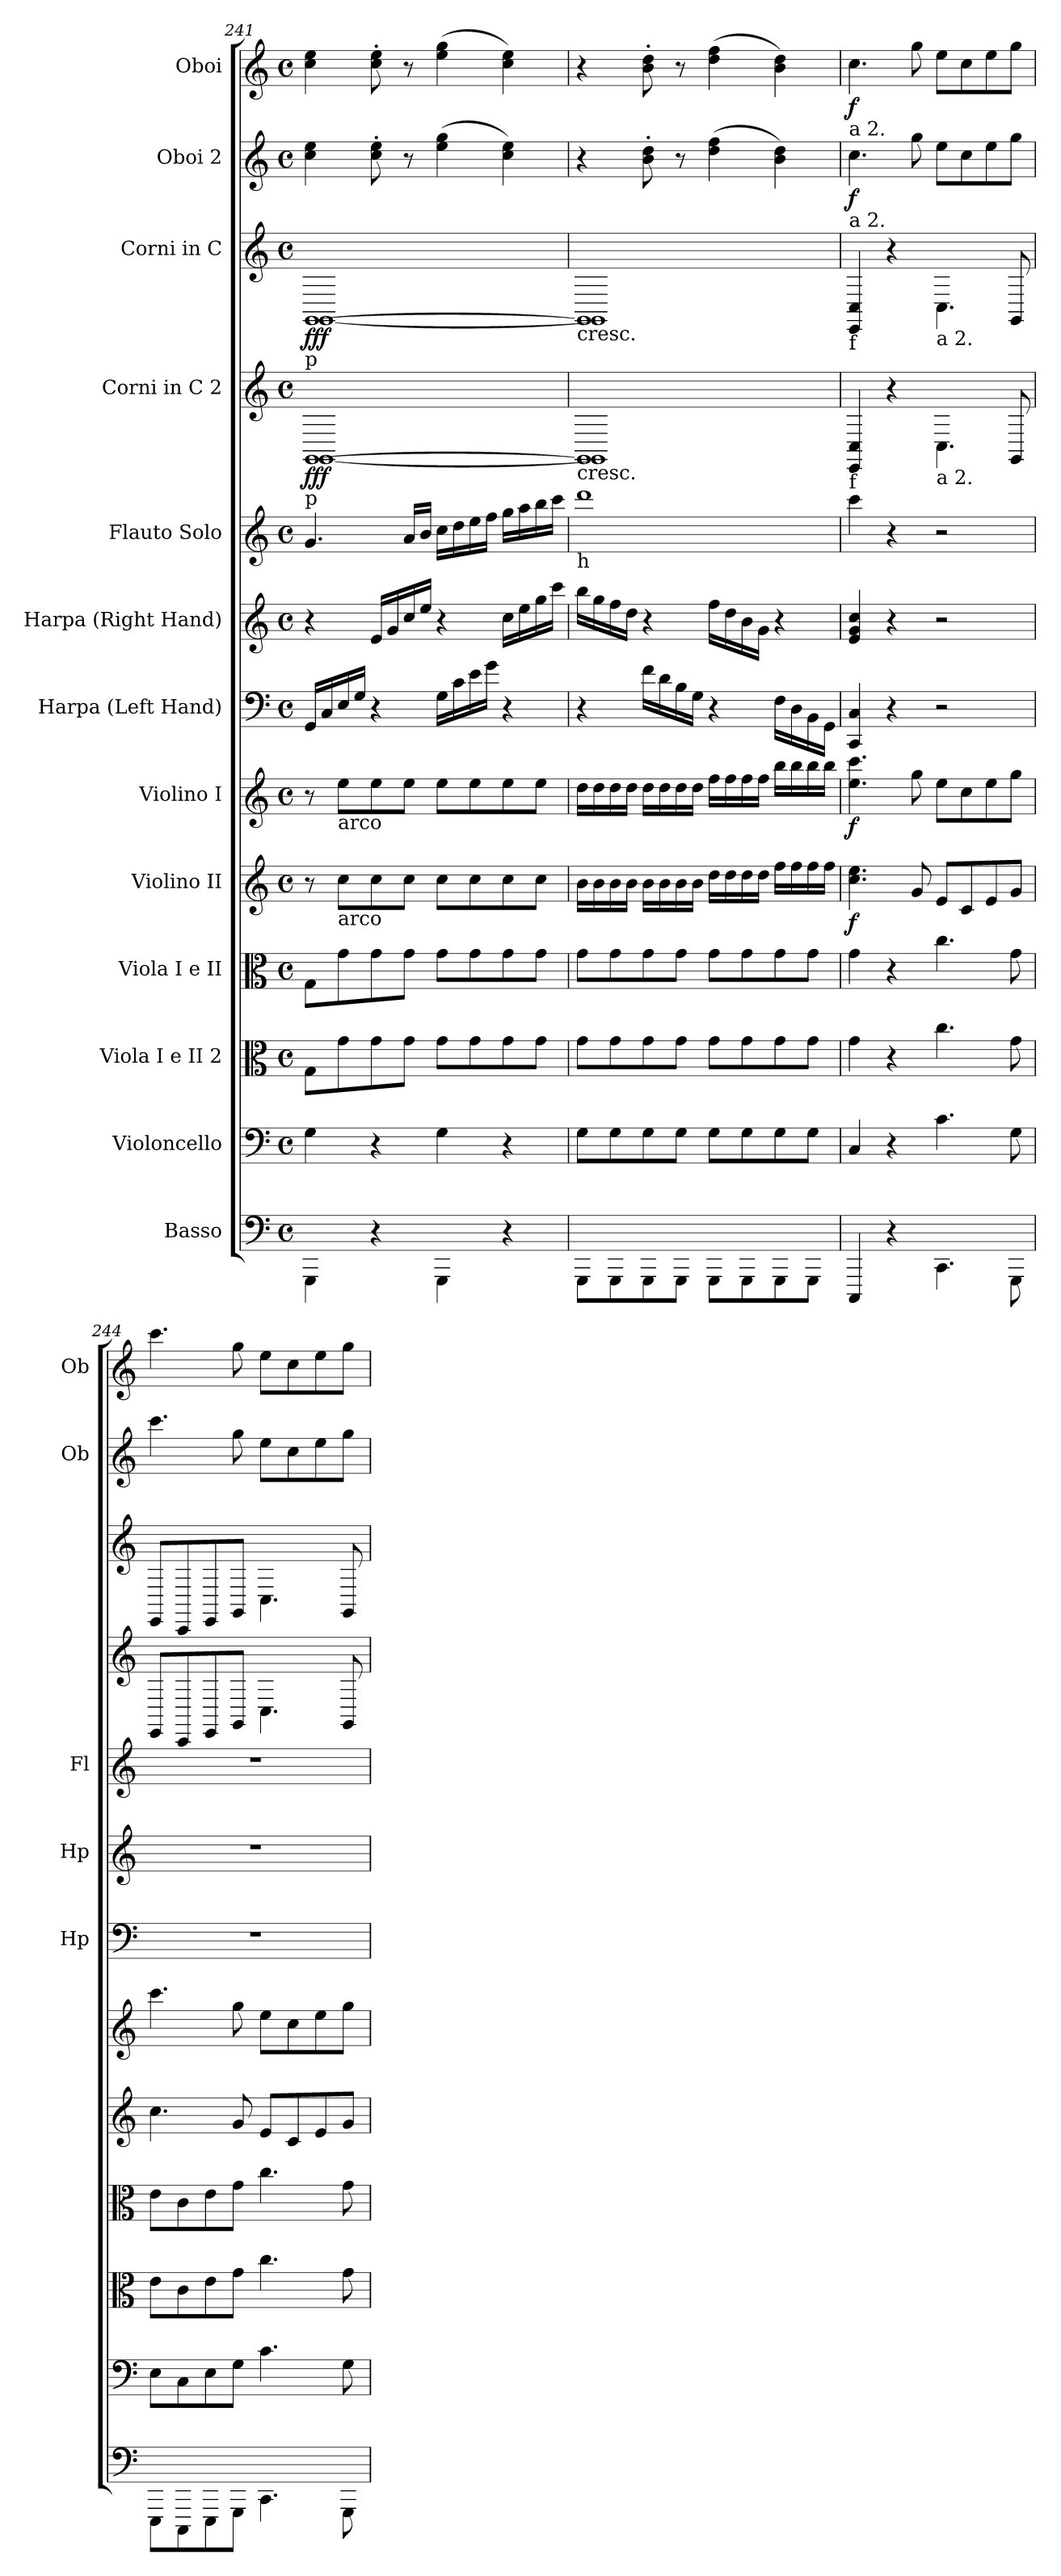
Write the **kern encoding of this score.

**kern	**kern	**kern	**kern	**kern	**dynam	**kern	**dynam	**kern	**kern	**kern	**kern	**dynam	**kern	**dynam	**kern	**dynam	**kern	**dynam
*part13	*part12	*part11	*part10	*part9	*part9	*part8	*part8	*part7	*part6	*part5	*part4	*part4	*part3	*part3	*part2	*part2	*part1	*part1
*staff13	*staff12	*staff11	*staff10	*staff9	*staff9	*staff8	*staff8	*staff7	*staff6	*staff5	*staff4	*staff4	*staff3	*staff3	*staff2	*staff2	*staff1	*staff1
*I"Basso	*I"Violoncello	*I"Viola I e II 2	*I"Viola I e II	*I"Violino II	*	*I"Violino I	*	*I"Harpa (Left Hand)	*I"Harpa (Right Hand)	*I"Flauto Solo	*I"Corni in C 2	*	*I"Corni in C	*	*I"Oboi 2	*	*I"Oboi	*
*	*	*	*	*	*	*	*	*I'Hp	*I'Hp	*I'Fl	*	*	*	*	*I'Ob	*	*I'Ob	*
!!LO:PB:g=z
*clefF4	*clefF4	*clefC3	*clefC3	*clefG2	*	*clefG2	*	*clefF4	*clefG2	*clefG2	*clefG2	*	*clefG2	*	*clefG2	*	*clefG2	*
*ITrd0c12	*	*	*	*	*	*	*	*	*	*	*ITrd0c12	*	*ITrd0c12	*	*	*	*	*
*k[]	*k[]	*k[]	*k[]	*k[]	*	*k[]	*	*k[]	*k[]	*k[]	*k[]	*	*k[]	*	*k[]	*	*k[]	*
*C:	*C:	*C:	*C:	*C:	*	*C:	*	*C:	*C:	*C:	*C:	*	*C:	*	*C:	*	*C:	*
*M4/4	*M4/4	*M4/4	*M4/4	*M4/4	*	*M4/4	*	*M4/4	*M4/4	*M4/4	*M4/4	*	*M4/4	*	*M4/4	*	*M4/4	*
*met(c)	*met(c)	*met(c)	*met(c)	*met(c)	*	*met(c)	*	*met(c)	*met(c)	*met(c)	*met(c)	*	*met(c)	*	*met(c)	*	*met(c)	*
=241	=241	=241	=241	=241	=241	=241	=241	=241	=241	=241	=241	=241	=241	=241	=241	=241	=241	=241
*	*	*	*	*	*	*	*	*	*	*	*^	*	*^	*	*	*	*	*
!	!	!	!	!	!	!	!	!	!	!	!	!	!	!LO:TX:b:t=p	!	!	!	!	!	!
!	!	!	!	!	!	!	!	!	!	!	!LO:TX:b:t=p	!	!	!	!	!	!	!	!	!
!	!	!	!	!	!	!	!	!	!	!	!	!	!LO:DY:b	!	!	!LO:DY:b	!	!	!	!
4GGG\	4G\	8G\L	8G\L	8r	.	8r	.	16GG/LL	4r	4.g/	[1GG	[1GG	fff	[1GG	[1GG	fff	4cc\ 4ee\	.	4cc\ 4ee\	.
.	.	.	.	.	.	.	.	16C/	.	.	.	.	.	.	.	.	.	.	.	.
!	!	!	!	!	!	!LO:TX:b:t=arco	!	!	!	!	!	!	!	!	!	!	!	!	!	!
!	!	!	!	!LO:TX:b:t=arco	!	!	!	!	!	!	!	!	!	!	!	!	!	!	!	!
.	.	8g\	8g\	8cc\L	.	8ee\L	.	16E/	.	.	.	.	.	.	.	.	.	.	.	.
.	.	.	.	.	.	.	.	16G/JJ	.	.	.	.	.	.	.	.	.	.	.	.
4r	4r	8g\	8g\	8cc\	.	8ee\	.	4r	16e/LL	.	.	.	.	.	.	.	8cc\' 8ee\'	.	8cc\' 8ee\'	.
.	.	.	.	.	.	.	.	.	16g/	.	.	.	.	.	.	.	.	.	.	.
.	.	8g\J	8g\J	8cc\J	.	8ee\J	.	.	16cc/	16a/LL	.	.	.	.	.	.	8r	.	8r	.
.	.	.	.	.	.	.	.	.	16ee/JJ	16b/JJ	.	.	.	.	.	.	.	.	.	.
4GGG\	4G\	8g\L	8g\L	8cc\L	.	8ee\L	.	16G\LL	4r	16cc\LL	.	.	.	.	.	.	(4ee\ 4gg\	.	(4ee\ 4gg\	.
.	.	.	.	.	.	.	.	16c\	.	16dd\	.	.	.	.	.	.	.	.	.	.
.	.	8g\	8g\	8cc\	.	8ee\	.	16e\	.	16ee\	.	.	.	.	.	.	.	.	.	.
.	.	.	.	.	.	.	.	16g\JJ	.	16ff\JJ	.	.	.	.	.	.	.	.	.	.
4r	4r	8g\	8g\	8cc\	.	8ee\	.	4r	16cc\LL	16gg\LL	.	.	.	.	.	.	4cc\ 4ee\)	.	4cc\ 4ee\)	.
.	.	.	.	.	.	.	.	.	16ee\	16aa\	.	.	.	.	.	.	.	.	.	.
.	.	8g\J	8g\J	8cc\J	.	8ee\J	.	.	16gg\	16bb\	.	.	.	.	.	.	.	.	.	.
.	.	.	.	.	.	.	.	.	16ccc\JJ	16ccc\JJ	.	.	.	.	.	.	.	.	.	.
=242	=242	=242	=242	=242	=242	=242	=242	=242	=242	=242	=242	=242	=242	=242	=242	=242	=242	=242	=242	=242
!	!	!	!	!	!	!	!	!	!	!	!	!	!	!LO:TX:b:t=cresc.	!	!	!	!	!	!
!	!	!	!	!	!	!	!	!	!	!	!LO:TX:b:t=cresc.	!	!	!	!	!	!	!	!	!
!	!	!	!	!	!	!	!	!	!	!LO:TX:b:t=h	!	!	!	!	!	!	!	!	!	!
8GGG\L	8G\L	8g\L	8g\L	16b\LL	.	16dd\LL	.	4r	16bb\LL	1ddd	1GG]	1GG]	.	1GG]	1GG]	.	4r	.	4r	.
.	.	.	.	16b\	.	16dd\	.	.	16gg\	.	.	.	.	.	.	.	.	.	.	.
8GGG\	8G\	8g\	8g\	16b\	.	16dd\	.	.	16ff\	.	.	.	.	.	.	.	.	.	.	.
.	.	.	.	16b\JJ	.	16dd\JJ	.	.	16dd\JJ	.	.	.	.	.	.	.	.	.	.	.
8GGG\	8G\	8g\	8g\	16b\LL	.	16dd\LL	.	16f\LL	4r	.	.	.	.	.	.	.	8b\' 8dd\'	.	8b\' 8dd\'	.
.	.	.	.	16b\	.	16dd\	.	16d\	.	.	.	.	.	.	.	.	.	.	.	.
8GGG\J	8G\J	8g\J	8g\J	16b\	.	16dd\	.	16B\	.	.	.	.	.	.	.	.	8r	.	8r	.
.	.	.	.	16b\JJ	.	16dd\JJ	.	16G\JJ	.	.	.	.	.	.	.	.	.	.	.	.
8GGG\L	8G\L	8g\L	8g\L	16dd\LL	.	16ff\LL	.	4r	16ff\LL	.	.	.	.	.	.	.	(4dd\ 4ff\	.	(4dd\ 4ff\	.
.	.	.	.	16dd\	.	16ff\	.	.	16dd\	.	.	.	.	.	.	.	.	.	.	.
8GGG\	8G\	8g\	8g\	16dd\	.	16ff\	.	.	16b\	.	.	.	.	.	.	.	.	.	.	.
.	.	.	.	16dd\JJ	.	16ff\JJ	.	.	16g\JJ	.	.	.	.	.	.	.	.	.	.	.
8GGG\	8G\	8g\	8g\	16ff\LL	.	16bb\LL	.	16F\LL	4r	.	.	.	.	.	.	.	4b\ 4dd\)	.	4b\ 4dd\)	.
.	.	.	.	16ff\	.	16bb\	.	16D\	.	.	.	.	.	.	.	.	.	.	.	.
8GGG\J	8G\J	8g\J	8g\J	16ff\	.	16bb\	.	16BB\	.	.	.	.	.	.	.	.	.	.	.	.
.	.	.	.	16ff\JJ	.	16bb\JJ	.	16GG\JJ	.	.	.	.	.	.	.	.	.	.	.	.
*	*	*	*	*	*	*	*	*	*	*	*v	*v	*	*	*	*	*	*	*	*
*	*	*	*	*	*	*	*	*	*	*	*	*	*v	*v	*	*	*	*	*
!!LO:PB:g=z
=243	=243	=243	=243	=243	=243	=243	=243	=243	=243	=243	=243	=243	=243	=243	=243	=243	=243	=243
!	!	!	!	!	!	!	!	!	!	!	!	!	!	!	!	!	!LO:TX:b:t=a 2.	!
!	!	!	!	!	!	!	!	!	!	!	!	!	!	!	!LO:TX:b:t=a 2.	!	!	!
!	!	!	!	!	!	!	!	!	!	!	!	!	!LO:TX:b:t=f	!	!	!	!	!
!	!	!	!	!	!	!	!	!	!	!	!LO:TX:b:t=f	!	!	!	!	!	!	!
!	!	!	!	!	!LO:DY:b	!	!LO:DY:b	!	!	!	!	!	!	!	!	!LO:DY:b	!	!LO:DY:b
4CCC/	4C/	4g\	4g\	4.cc\ 4.ee\	f	4.ee\ 4.ccc\	f	4CC/ 4C/	4e/ 4g/ 4cc/	4ccc\	4EE/ 4C/	.	4EE/ 4C/	.	4.cc\	f	4.cc\	f
4r	4r	4r	4r	.	.	.	.	4r	4r	4r	4r	.	4r	.	.	.	.	.
.	.	.	.	8g/	.	8gg\	.	.	.	.	.	.	.	.	8gg\	.	8gg\	.
!	!	!	!	!	!	!	!	!	!	!	!	!	!LO:TX:b:t=a 2.	!	!	!	!	!
!	!	!	!	!	!	!	!	!	!	!	!LO:TX:b:t=a 2.	!	!	!	!	!	!	!
4.CC\	4.c\	4.cc\	4.cc\	8e/L	.	8ee\L	.	2r	2r	2r	4.C\	.	4.C\	.	8ee\L	.	8ee\L	.
.	.	.	.	8c/	.	8cc\	.	.	.	.	.	.	.	.	8cc\	.	8cc\	.
.	.	.	.	8e/	.	8ee\	.	.	.	.	.	.	.	.	8ee\	.	8ee\	.
8GGG\	8G\	8g\	8g\	8g/J	.	8gg\J	.	.	.	.	8GG/	.	8GG/	.	8gg\J	.	8gg\J	.
=244	=244	=244	=244	=244	=244	=244	=244	=244	=244	=244	=244	=244	=244	=244	=244	=244	=244	=244
8EEE\L	8E\L	8e\L	8e\L	4.cc\	.	4.ccc\	.	1r	1r	1r	8EE/L	.	8EE/L	.	4.ccc\	.	4.ccc\	.
8CCC\	8C\	8c\	8c\	.	.	.	.	.	.	.	8CC/	.	8CC/	.	.	.	.	.
8EEE\	8E\	8e\	8e\	.	.	.	.	.	.	.	8EE/	.	8EE/	.	.	.	.	.
8GGG\J	8G\J	8g\J	8g\J	8g/	.	8gg\	.	.	.	.	8GG/J	.	8GG/J	.	8gg\	.	8gg\	.
4.CC\	4.c\	4.cc\	4.cc\	8e/L	.	8ee\L	.	.	.	.	4.C\	.	4.C\	.	8ee\L	.	8ee\L	.
.	.	.	.	8c/	.	8cc\	.	.	.	.	.	.	.	.	8cc\	.	8cc\	.
.	.	.	.	8e/	.	8ee\	.	.	.	.	.	.	.	.	8ee\	.	8ee\	.
8GGG\	8G\	8g\	8g\	8g/J	.	8gg\J	.	.	.	.	8GG/	.	8GG/	.	8gg\J	.	8gg\J	.
=	=	=	=	=	=	=	=	=	=	=	=	=	=	=	=	=	=	=
*-	*-	*-	*-	*-	*-	*-	*-	*-	*-	*-	*-	*-	*-	*-	*-	*-	*-	*-
